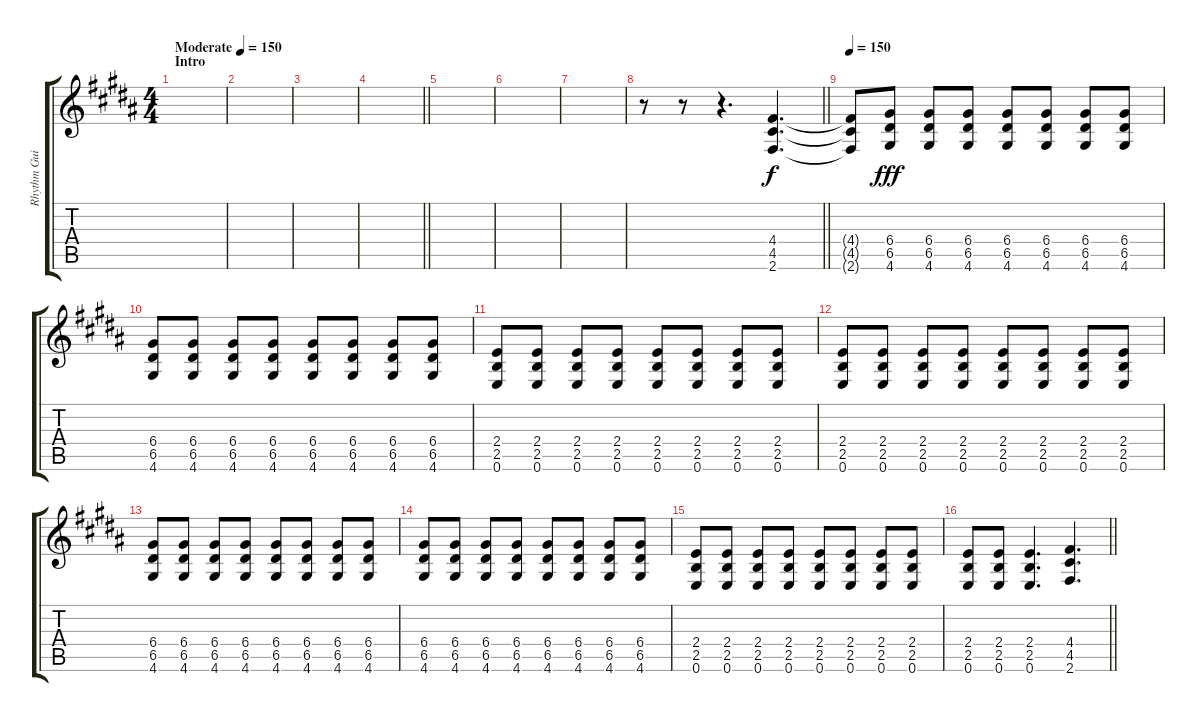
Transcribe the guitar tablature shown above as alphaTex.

\track ("Rhythm Guitar" "Rhythm Gui") {instrument overdrivenguitar}
\staff {score tabs}
\tuning (E4 B3 G3 D3 A2 E2) {hide}
\ts (4 4)
\section ("" "Intro")
\tempo (150 "Moderate")
\clef g2
\ks b
|
|
|
\barLineRight lightlight
|
|
|
|
\barLineRight lightlight
r.8 r.8 r.4{d} (4.4 4.5 2.6).4{d volume 16} |
\tempo 150
(4.4{t} 4.5{t} 2.6{t}).8{dy f} (6.4 6.5 4.6).8{dy fff volume 10} (6.4 6.5 4.6).8 (6.4 6.5 4.6).8 (6.4 6.5 4.6).8 (6.4 6.5 4.6).8 (6.4 6.5 4.6).8 (6.4 6.5 4.6).8 |
(6.4 6.5 4.6).8 (6.4 6.5 4.6).8 (6.4 6.5 4.6).8 (6.4 6.5 4.6).8 (6.4 6.5 4.6).8 (6.4 6.5 4.6).8 (6.4 6.5 4.6).8 (6.4 6.5 4.6).8 |
(2.4 2.5 0.6).8 (2.4 2.5 0.6).8 (2.4 2.5 0.6).8 (2.4 2.5 0.6).8 (2.4 2.5 0.6).8 (2.4 2.5 0.6).8 (2.4 2.5 0.6).8 (2.4 2.5 0.6).8 |
(2.4 2.5 0.6).8 (2.4 2.5 0.6).8 (2.4 2.5 0.6).8 (2.4 2.5 0.6).8 (2.4 2.5 0.6).8 (2.4 2.5 0.6).8 (2.4 2.5 0.6).8 (2.4 2.5 0.6).8 |
(6.4 6.5 4.6).8 (6.4 6.5 4.6).8 (6.4 6.5 4.6).8 (6.4 6.5 4.6).8 (6.4 6.5 4.6).8 (6.4 6.5 4.6).8 (6.4 6.5 4.6).8 (6.4 6.5 4.6).8 |
(6.4 6.5 4.6).8 (6.4 6.5 4.6).8 (6.4 6.5 4.6).8 (6.4 6.5 4.6).8 (6.4 6.5 4.6).8 (6.4 6.5 4.6).8 (6.4 6.5 4.6).8 (6.4 6.5 4.6).8 |
(2.4 2.5 0.6).8 (2.4 2.5 0.6).8 (2.4 2.5 0.6).8 (2.4 2.5 0.6).8 (2.4 2.5 0.6).8 (2.4 2.5 0.6).8 (2.4 2.5 0.6).8 (2.4 2.5 0.6).8 |
\barLineRight lightlight
(2.4 2.5 0.6).8 (2.4 2.5 0.6).8 (2.4 2.5 0.6).4{d} (4.4 4.5 2.6).4{d volume 16}
